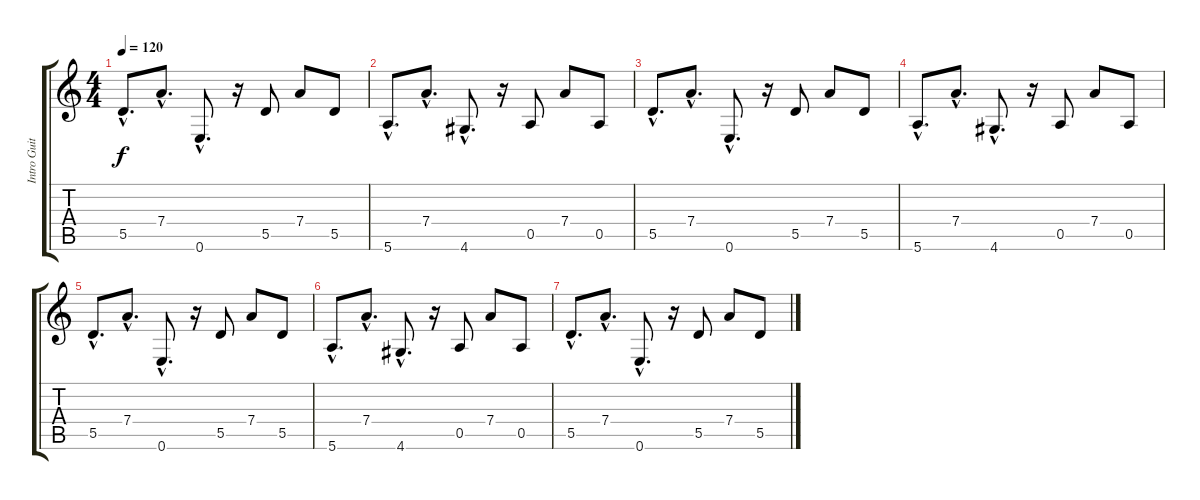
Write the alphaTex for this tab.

\track ("Intro Guitar" "Intro Guit") {instrument acousticguitarsteel}
\staff {score tabs}
\tuning (E4 B3 G3 D3 A2 E2) {hide}
\ts (4 4)
\tempo 120
\clef g2
\ks c
5.5{hac}.8{d dy f} 7.4{hac}.8{d} 0.6{hac}.8{d} r.16 5.5.8 7.4.8 5.5.8 |
5.6{hac}.8{d} 7.4{hac}.8{d} 4.6{hac}.8{d} r.16 0.5.8 7.4.8 0.5.8 |
5.5{hac}.8{d} 7.4{hac}.8{d} 0.6{hac}.8{d} r.16 5.5.8 7.4.8 5.5.8 |
5.6{hac}.8{d} 7.4{hac}.8{d} 4.6{hac}.8{d} r.16 0.5.8 7.4.8 0.5.8 |
5.5{hac}.8{d} 7.4{hac}.8{d} 0.6{hac}.8{d} r.16 5.5.8 7.4.8 5.5.8 |
5.6{hac}.8{d} 7.4{hac}.8{d} 4.6{hac}.8{d} r.16 0.5.8 7.4.8 0.5.8 |
5.5{hac}.8{d} 7.4{hac}.8{d} 0.6{hac}.8{d} r.16 5.5.8 7.4.8 5.5.8
